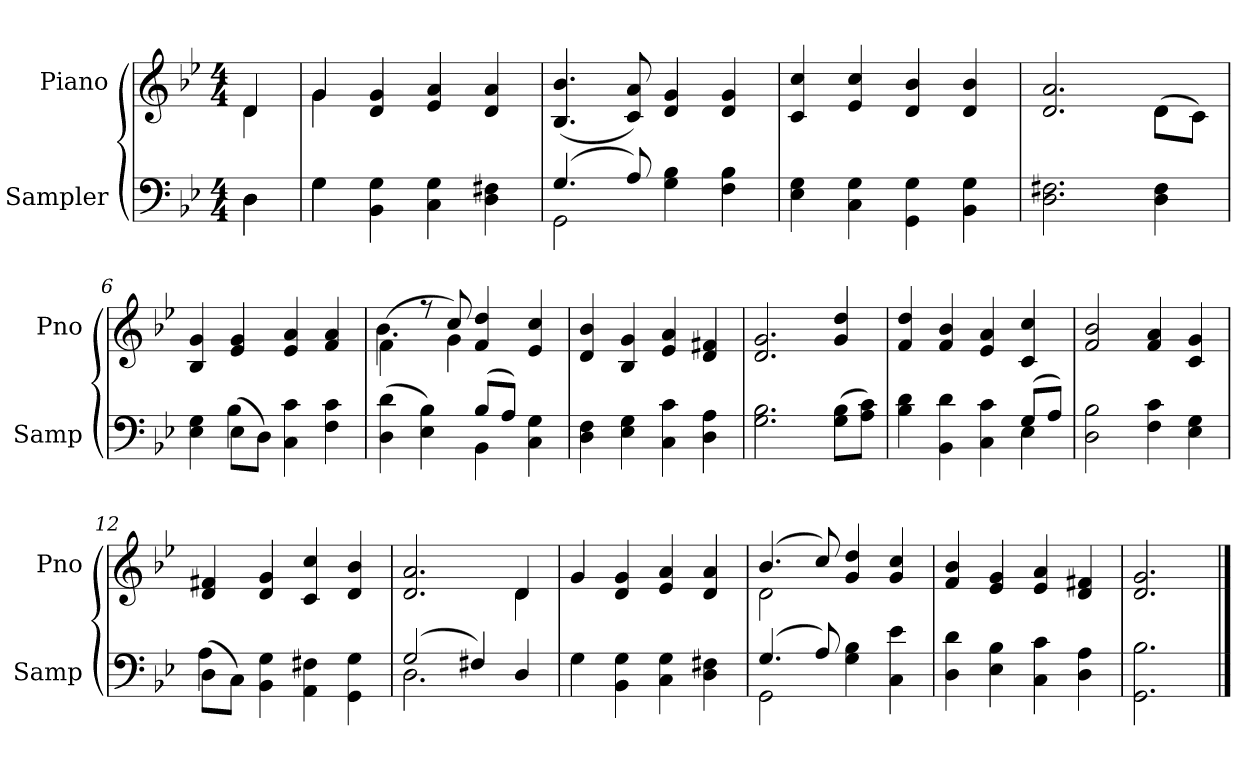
**kern	**kern
*part2	*part1
*staff2	*staff1
*I"Sampler	*I"Piano
*I'Samp	*I'Pno
*clefF4	*clefG2
*k[b-e-]	*k[b-e-]
*B-:	*B-:
*M4/4	*M4/4
=1	=1
*^	*^
4D\	4D	4d/	4d
=2	=2	=2	=2
4G\	4G	4g/	4g
4BB-\ 4G\	2.ryy	4d/ 4g/	2.ryy
4C\ 4G\	.	4e-/ 4a/	.
4D\ 4F#X\	.	4d/ 4a/	.
*	*	*v	*v
=3	=3	=3
(4.G/	2GG	(4.B-/ 4.b-/
8A/)	.	8c/ 8a/)
4G\ 4B-\	2ryy	4d/ 4g/
4F\ 4B-\	.	4d/ 4g/
*v	*v	*
=4	=4
4E-\ 4G\	4c/ 4cc/
4C\ 4G\	4e-/ 4cc/
4GG\ 4G\	4d/ 4b-/
4BB-\ 4G\	4d/ 4b-/
=5	=5
*	*^
2.D\ 2.F#X\	2.d/ 2.a/	2.ryy
4D\ 4F#\	(8d\L	4d
.	8c\J)	.
*	*v	*v
=6	=6
*^	*
4E-\ 4G\	4ryy	4B-/ 4g/
(8E-\L	4B-	4e-/ 4g/
8D\J)	.	.
4C\ 4c\	2ryy	4e-/ 4a/
4F\ 4c\	.	4f/ 4a/
=7	=7	=7
*	*	*^
(4D\ 4d\	2ryy	(4f\	4.b-
4E-\ 4B-\)	.	8r	.
.	.	8cc/)	4g
(8B-/L	4BB-	4f/ 4dd/	.
8A/J)	.	.	4.ryy
4C\ 4G\	4ryy	4e-/ 4cc/	.
*v	*v	*	*
*	*v	*v
=8	=8
4D\ 4F\	4d/ 4b-/
4E-\ 4G\	4B-/ 4g/
4C\ 4c\	4e-/ 4a/
4D\ 4A\	4d/ 4f#X/
=9	=9
2.G\ 2.B-\	2.d/ 2.g/
(8G\ 8B-\L	4g/ 4dd/
8A\ 8c\J)	.
=10	=10
*^	*
4B-\ 4d\	2.ryy	4f/ 4dd/
4BB-\ 4d\	.	4f/ 4b-/
4C\ 4c\	.	4e-/ 4a/
(8G/L	4E-	4c/ 4cc/
8A/J)	.	.
*v	*v	*
=11	=11
2D\ 2B-\	2f/ 2b-/
4F\ 4c\	4f/ 4a/
4E-\ 4G\	4c/ 4g/
=12	=12
*^	*
(8D\L	4A	4d/ 4f#X/
8C\J)	.	.
4BB-\ 4G\	2.ryy	4d/ 4g/
4AA\ 4F#X\	.	4c/ 4cc/
4GG\ 4G\	.	4d/ 4b-/
=13	=13	=13
*	*	*^
(2G/	2.D	2.d/ 2.a/	2.ryy
4F#X/)	.	.	.
4D/	4ryy	4d/	4d
*v	*v	*	*
*	*v	*v
=14	=14
4G\	4g/
4BB-\ 4G\	4d/ 4g/
4C\ 4G\	4e-/ 4a/
4D\ 4F#X\	4d/ 4a/
=15	=15
*^	*^
(4.G/	2GG	(4.b-/	2d
8A/)	.	8cc/)	.
4G\ 4B-\	2ryy	4g/ 4dd/	2ryy
4C\ 4e-\	.	4g/ 4cc/	.
*v	*v	*	*
*	*v	*v
=16	=16
4D\ 4d\	4f/ 4b-/
4E-\ 4B-\	4e-/ 4g/
4C\ 4c\	4e-/ 4a/
4D\ 4A\	4d/ 4f#X/
=17	=17
2.GG\ 2.B-\	2.d/ 2.g/
==	==
*-	*-
